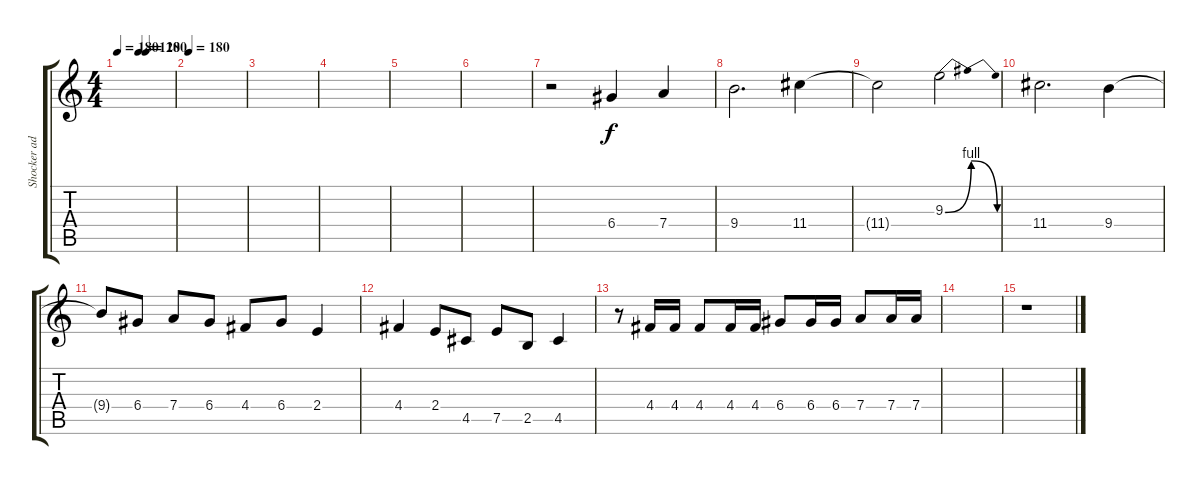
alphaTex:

\track ("Shocker adin xyi" "Shocker ad") {instrument distortionguitar}
\staff {score tabs}
\tuning (E4 B3 G3 D3 A2 D2) {hide}
\ts (4 4)
\tempo 180
\tempo (120 0.375)
\tempo (180 0.5)
\clef g2
\ks c
|
\tempo 180
|
|
|
|
|
r.2 6.4.4 7.4.4 |
9.4.2{d} 11.4.4 |
11.4{t}.2 9.3{be (bendrelease 0 0 30 4 30 4 60 0)}.2 |
11.4.2{d} 9.4.4 |
9.4{t}.8 6.4.8 7.4.8 6.4.8 4.4.8 6.4.8 2.4.4 |
4.4.4 2.4.8 4.5.8 7.5.8 2.5.8 4.5.4 |
r.8 4.4.16 4.4.16 4.4.8 4.4.16 4.4.16 6.4.8 6.4.16 6.4.16 7.4.8 7.4.16 7.4.16 |
|
r.1
